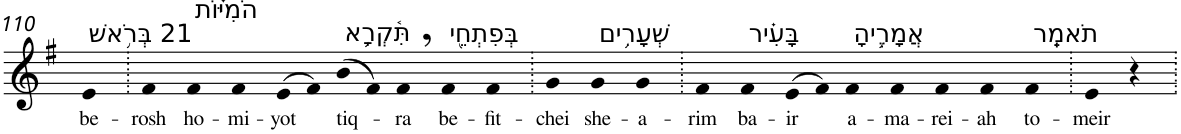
**kern	**text
*part1	*part1
*staff1	*staff1
*I"Piano	*
*I'Pno	*
!!LO:PB:g=z
*clefG2	*
*k[f#]	*
*G:	*
=110	=110
!LO:TX:a:t=21 בְּרֹ֥אשׁ	!
!	!LO:LY:b
4e	be-
=111.	=111.
!	!LO:LY:b
4f#	-rosh
!LO:TX:a:t=הֹמִיּ֗וֹת	!
!	!LO:LY:b
4f#	ho-
!	!LO:LY:b
4f#	-mi-
!	!LO:LY:b
(>8e	-yot
8f#)	.
!LO:TX:a:t=תִּ֫קְרָ֥א	!
!	!LO:LY:b
(>8b	tiq-
8f#)	.
!	!LO:LY:b
4f#,	-ra
!LO:TX:a:t=בְּפִתְחֵ֖י	!
!	!LO:LY:b
4f#	be-
!	!LO:LY:b
4f#	-fit-
=112.	=112.
!	!LO:LY:b
4g	-chei
!LO:TX:a:t=שְׁעָרִ֥ים	!
!	!LO:LY:b
4g	she-
!	!LO:LY:b
4g	-a-
=113.	=113.
!	!LO:LY:b
4f#	-rim
!LO:TX:a:t=בָּעִ֗יר	!
!	!LO:LY:b
4f#	ba-
!	!LO:LY:b
(>8e	-ir
8f#)	.
!LO:TX:a:t=אֲמָרֶ֥יהָ	!
!	!LO:LY:b
4f#	a-
!	!LO:LY:b
4f#	-ma-
!	!LO:LY:b
4f#	-rei-
!	!LO:LY:b
4f#	-ah
!LO:TX:a:t=תֹאמֵֽר	!
!	!LO:LY:b
4f#	to-
=114.	=114.
!	!LO:LY:b
4e	-meir
4r	.
=.	=.
*-	*-
